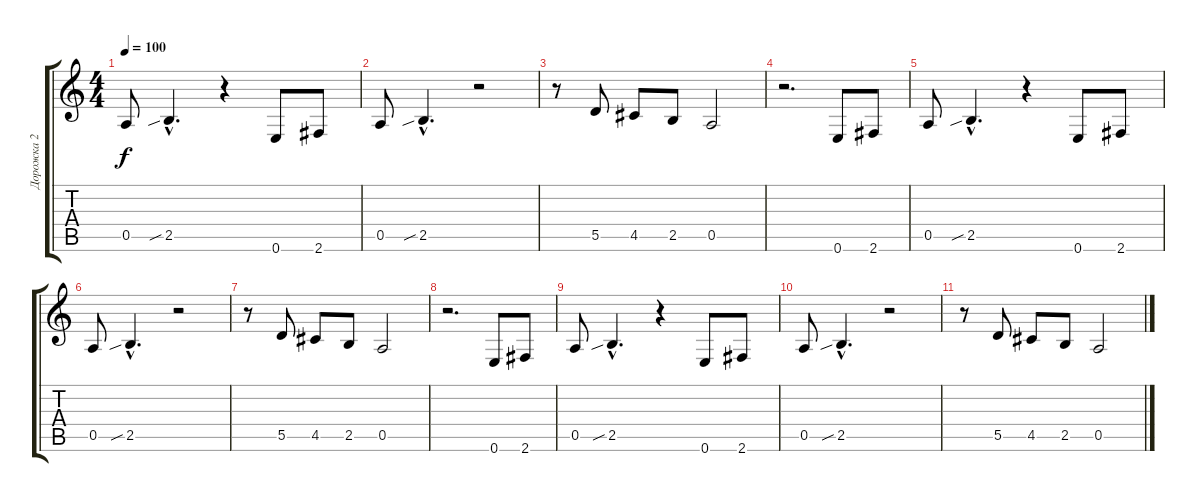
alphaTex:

\track ("Дорожка 2" "Дорожка 2") {instrument electricguitarjazz}
\staff {score tabs}
\tuning (E4 B3 G3 D3 A2 E2) {hide}
\ts (4 4)
\tempo 100
\clef g2
\ks c
0.5.8{dy f} 2.5{sib hac}.4{d} r.4 0.6.8 2.6.8 |
0.5.8 2.5{sib hac}.4{d} r.2 |
r.8 5.5.8 4.5.8 2.5.8 0.5.2 |
r.2{d} 0.6.8 2.6.8 |
0.5.8 2.5{sib hac}.4{d} r.4 0.6.8 2.6.8 |
0.5.8 2.5{sib hac}.4{d} r.2 |
r.8 5.5.8 4.5.8 2.5.8 0.5.2 |
r.2{d} 0.6.8 2.6.8 |
0.5.8 2.5{sib hac}.4{d} r.4 0.6.8 2.6.8 |
0.5.8 2.5{sib hac}.4{d} r.2 |
r.8 5.5.8 4.5.8 2.5.8 0.5.2
